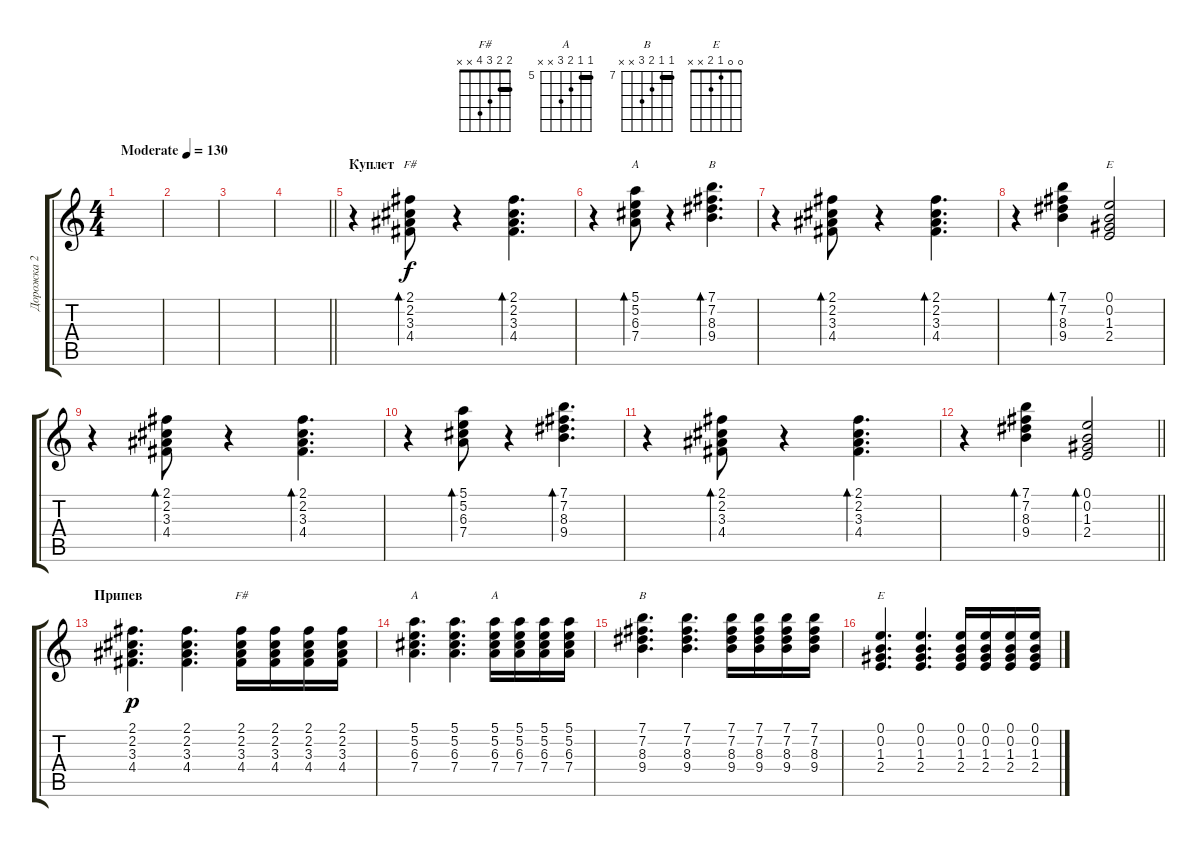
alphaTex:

\track ("Дорожка 2" "Дорожка 2") {instrument distortionguitar}
\staff {score tabs}
\tuning (E4 B3 G3 D3 A2 E2) {hide}
\chord ("F#" 2 2 3 4 4 2) {barre 2}
\chord ("A" 5 5 6 7 7 5) {firstfret 5 barre 5}
\chord ("B" 7 7 8 9 9 7) {firstfret 7 barre 7}
\chord ("E" 0 0 1 2 2 0)
\chord ("F#" 2 2 3 4 x x) {barre 2}
\chord ("A" 5 5 6 7 0 x) {firstfret 5 barre 5}
\chord ("A" 5 5 6 7 x x) {firstfret 5 barre 5}
\chord ("B" 7 7 8 9 x x) {firstfret 7 barre 7}
\chord ("E" 0 0 1 2 x x)
\ts (4 4)
\tempo (130 "Moderate")
\clef g2
\ks c
|
|
|
\barLineRight lightlight
|
\section ("" "Куплет")
r.4 (2.1 2.2 3.3 4.4).8{bd 60 ch "F#"} r.4 (2.1 2.2 3.3 4.4).4{d bd 60} |
r.4 (5.1 5.2 6.3 7.4).8{bd 60 ch "A"} r.4 (7.1 7.2 8.3 9.4).4{d bd 60 ch "B"} |
r.4 (2.1 2.2 3.3 4.4).8{bd 60} r.4 (2.1 2.2 3.3 4.4).4{d bd 60} |
r.4 (7.1 7.2 8.3 9.4).4{bd 60} (0.1 0.2 1.3 2.4).2{ch "E"} |
r.4 (2.1 2.2 3.3 4.4).8{bd 60} r.4 (2.1 2.2 3.3 4.4).4{d bd 60} |
r.4 (5.1 5.2 6.3 7.4).8{bd 60} r.4 (7.1 7.2 8.3 9.4).4{d bd 60} |
r.4 (2.1 2.2 3.3 4.4).8{bd 60} r.4 (2.1 2.2 3.3 4.4).4{d bd 60} |
\barLineRight lightlight
r.4 (7.1 7.2 8.3 9.4).4{bd 60} (0.1 0.2 1.3 2.4).2{bd 60} |
\section ("" "Припев")
(2.1 2.2 3.3 4.4).4{d dy p} (2.1 2.2 3.3 4.4).4{d} (2.1 2.2 3.3 4.4).16{ch "F#"} (2.1 2.2 3.3 4.4).16 (2.1 2.2 3.3 4.4).16 (2.1 2.2 3.3 4.4).16 |
(5.1 5.2 6.3 7.4).4{d ch "A"} (5.1 5.2 6.3 7.4).4{d} (5.1 5.2 6.3 7.4).16{ch "A"} (5.1 5.2 6.3 7.4).16 (5.1 5.2 6.3 7.4).16 (5.1 5.2 6.3 7.4).16 |
(7.1 7.2 8.3 9.4).4{d ch "B"} (7.1 7.2 8.3 9.4).4{d} (7.1 7.2 8.3 9.4).16 (7.1 7.2 8.3 9.4).16 (7.1 7.2 8.3 9.4).16 (7.1 7.2 8.3 9.4).16 |
(0.1 0.2 1.3 2.4).4{d ch "E"} (0.1 0.2 1.3 2.4).4{d} (0.1 0.2 1.3 2.4).16 (0.1 0.2 1.3 2.4).16 (0.1 0.2 1.3 2.4).16 (0.1 0.2 1.3 2.4).16
